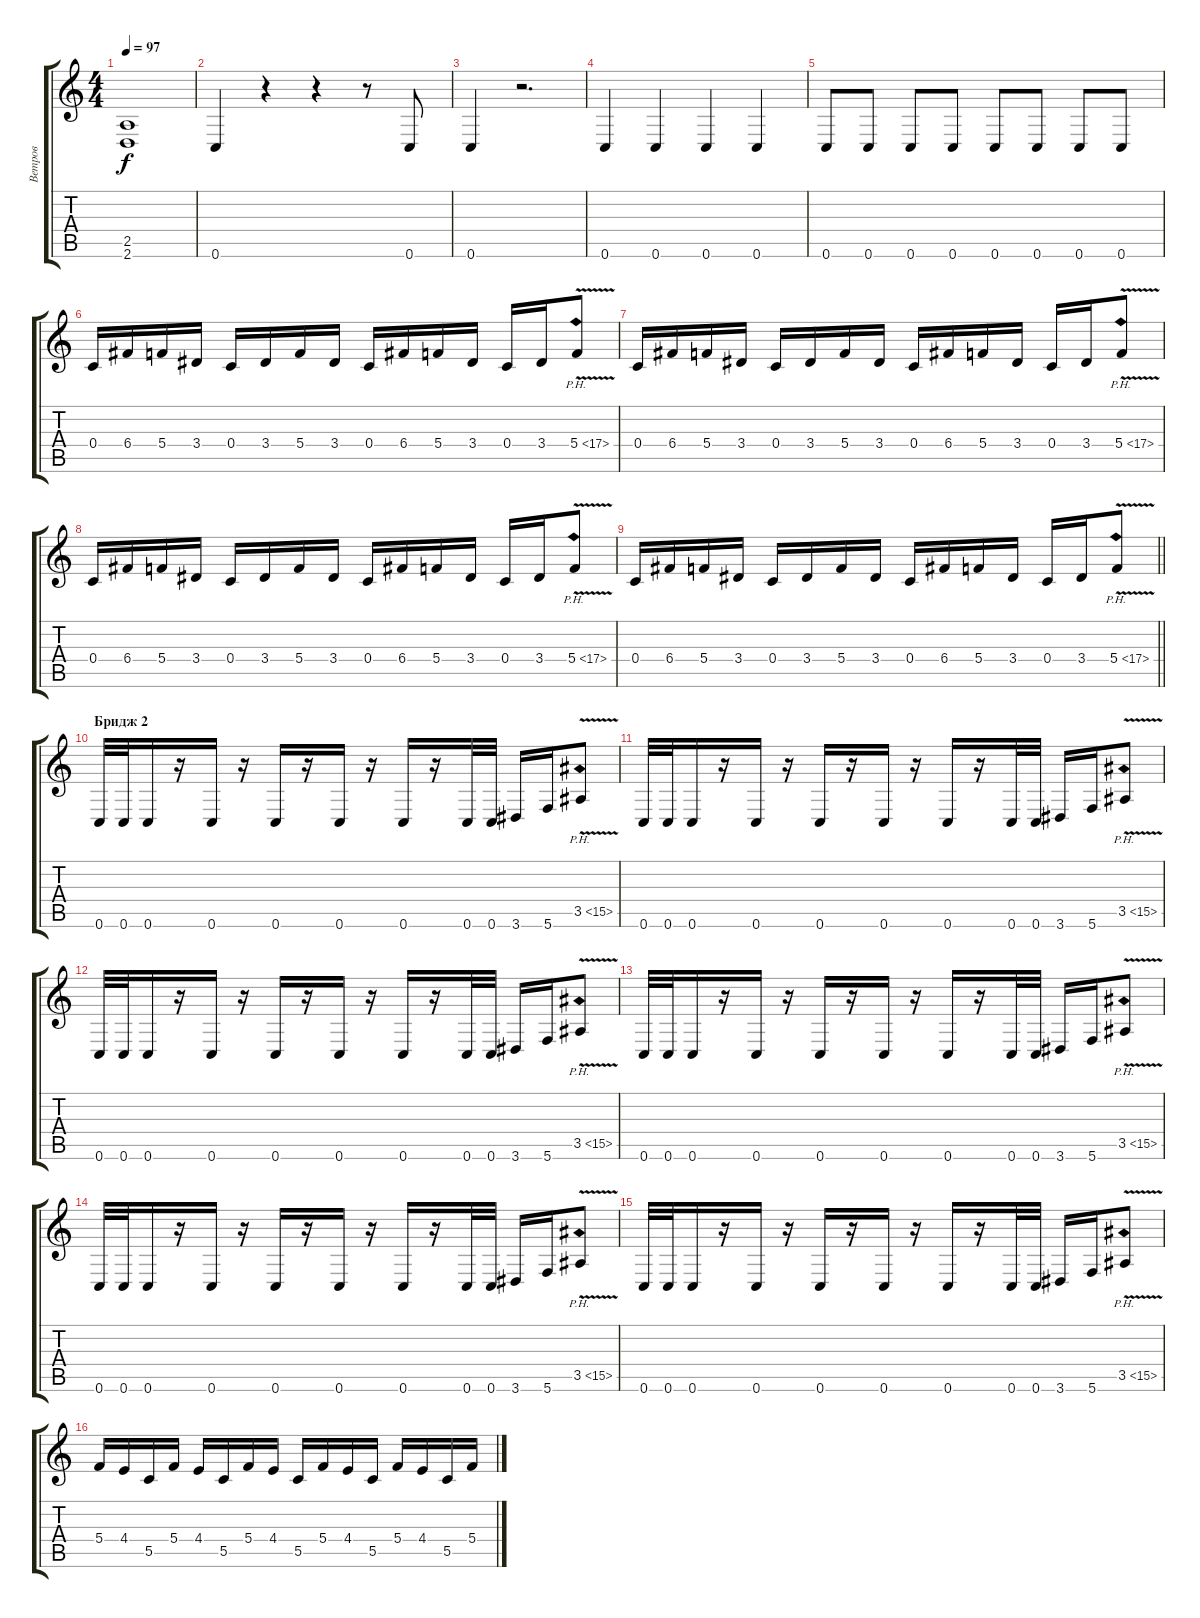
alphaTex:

\track ("Ветров" "Ветров") {instrument distortionguitar}
\staff {score tabs}
\tuning (D4 A3 F3 C3 G2 C2) {hide}
\ts (4 4)
\tempo 97
\clef g2
\ks c
(2.5{t} 2.6{t}).1{dy f} |
0.6.4 r.4 r.4 r.8 0.6.8 |
0.6.4 r.2{d} |
0.6.4 0.6.4 0.6.4 0.6.4 |
0.6.8 0.6.8 0.6.8 0.6.8 0.6.8 0.6.8 0.6.8 0.6.8 |
0.4.16 6.4.16 5.4.16 3.4.16 0.4.16 3.4.16 5.4.16 3.4.16 0.4.16 6.4.16 5.4.16 3.4.16 0.4.16 3.4.16 5.4{ph 12 v}.8 |
0.4.16 6.4.16 5.4.16 3.4.16 0.4.16 3.4.16 5.4.16 3.4.16 0.4.16 6.4.16 5.4.16 3.4.16 0.4.16 3.4.16 5.4{ph 12 v}.8 |
0.4.16 6.4.16 5.4.16 3.4.16 0.4.16 3.4.16 5.4.16 3.4.16 0.4.16 6.4.16 5.4.16 3.4.16 0.4.16 3.4.16 5.4{ph 12 v}.8 |
\barLineRight lightlight
0.4.16 6.4.16 5.4.16 3.4.16 0.4.16 3.4.16 5.4.16 3.4.16 0.4.16 6.4.16 5.4.16 3.4.16 0.4.16 3.4.16 5.4{ph 12 v}.8 |
\section ("" "Бридж 2")
0.6.32 0.6.32 0.6.16 r.16 0.6.16 r.16 0.6.16 r.16 0.6.16 r.16 0.6.16 r.16 0.6.32 0.6.32 3.6.16 5.6.16 3.5{ph 12 v}.8 |
0.6.32 0.6.32 0.6.16 r.16 0.6.16 r.16 0.6.16 r.16 0.6.16 r.16 0.6.16 r.16 0.6.32 0.6.32 3.6.16 5.6.16 3.5{ph 12 v}.8 |
0.6.32 0.6.32 0.6.16 r.16 0.6.16 r.16 0.6.16 r.16 0.6.16 r.16 0.6.16 r.16 0.6.32 0.6.32 3.6.16 5.6.16 3.5{ph 12 v}.8 |
0.6.32 0.6.32 0.6.16 r.16 0.6.16 r.16 0.6.16 r.16 0.6.16 r.16 0.6.16 r.16 0.6.32 0.6.32 3.6.16 5.6.16 3.5{ph 12 v}.8 |
0.6.32 0.6.32 0.6.16 r.16 0.6.16 r.16 0.6.16 r.16 0.6.16 r.16 0.6.16 r.16 0.6.32 0.6.32 3.6.16 5.6.16 3.5{ph 12 v}.8 |
0.6.32 0.6.32 0.6.16 r.16 0.6.16 r.16 0.6.16 r.16 0.6.16 r.16 0.6.16 r.16 0.6.32 0.6.32 3.6.16 5.6.16 3.5{ph 12 v}.8 |
5.4.16 4.4.16 5.5.16 5.4.16 4.4.16 5.5.16 5.4.16 4.4.16 5.5.16 5.4.16 4.4.16 5.5.16 5.4.16 4.4.16 5.5.16 5.4{ss}.16
